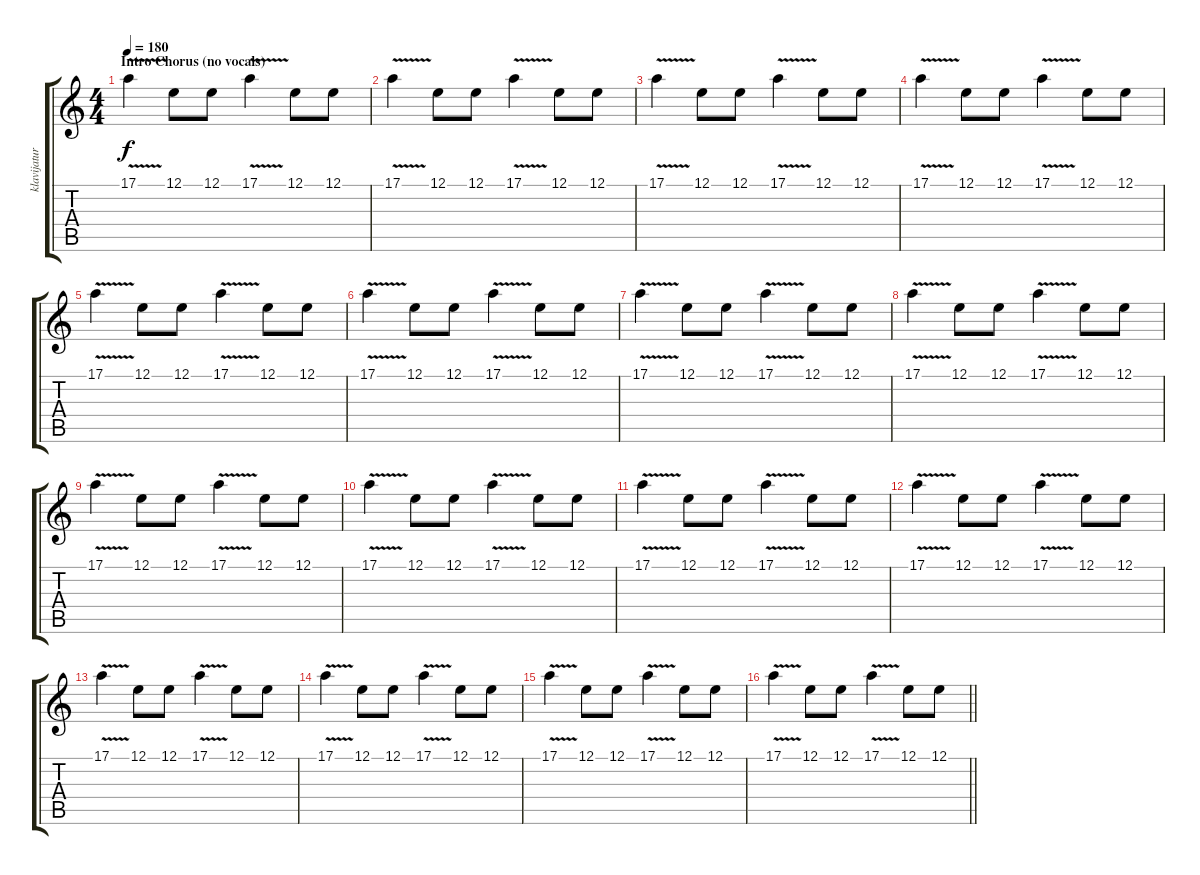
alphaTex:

\track ("klavijatura" "klavijatur") {instrument lead5charang}
\staff {score tabs}
\tuning (E4 B3 G3 D3 A2 E2) {hide}
\ts (4 4)
\section ("" "Intro Chorus (no vocals)")
\tempo 180
\clef g2
\ks c
17.1{v}.4{dy f} 12.1.8 12.1.8 17.1{v}.4 12.1.8 12.1.8 |
17.1{v}.4 12.1.8 12.1.8 17.1{v}.4 12.1.8 12.1.8 |
17.1{v}.4 12.1.8 12.1.8 17.1{v}.4 12.1.8 12.1.8 |
17.1{v}.4 12.1.8 12.1.8 17.1{v}.4 12.1.8 12.1.8 |
17.1{v}.4 12.1.8 12.1.8 17.1{v}.4 12.1.8 12.1.8 |
17.1{v}.4 12.1.8 12.1.8 17.1{v}.4 12.1.8 12.1.8 |
17.1{v}.4 12.1.8 12.1.8 17.1{v}.4 12.1.8 12.1.8 |
17.1{v}.4 12.1.8 12.1.8 17.1{v}.4 12.1.8 12.1.8 |
17.1{v}.4 12.1.8 12.1.8 17.1{v}.4 12.1.8 12.1.8 |
17.1{v}.4 12.1.8 12.1.8 17.1{v}.4 12.1.8 12.1.8 |
17.1{v}.4 12.1.8 12.1.8 17.1{v}.4 12.1.8 12.1.8 |
17.1{v}.4 12.1.8 12.1.8 17.1{v}.4 12.1.8 12.1.8 |
17.1{v}.4 12.1.8 12.1.8 17.1{v}.4 12.1.8 12.1.8 |
17.1{v}.4 12.1.8 12.1.8 17.1{v}.4 12.1.8 12.1.8 |
17.1{v}.4 12.1.8 12.1.8 17.1{v}.4 12.1.8 12.1.8 |
\barLineRight lightlight
17.1{v}.4 12.1.8 12.1.8 17.1{v}.4 12.1.8 12.1.8
